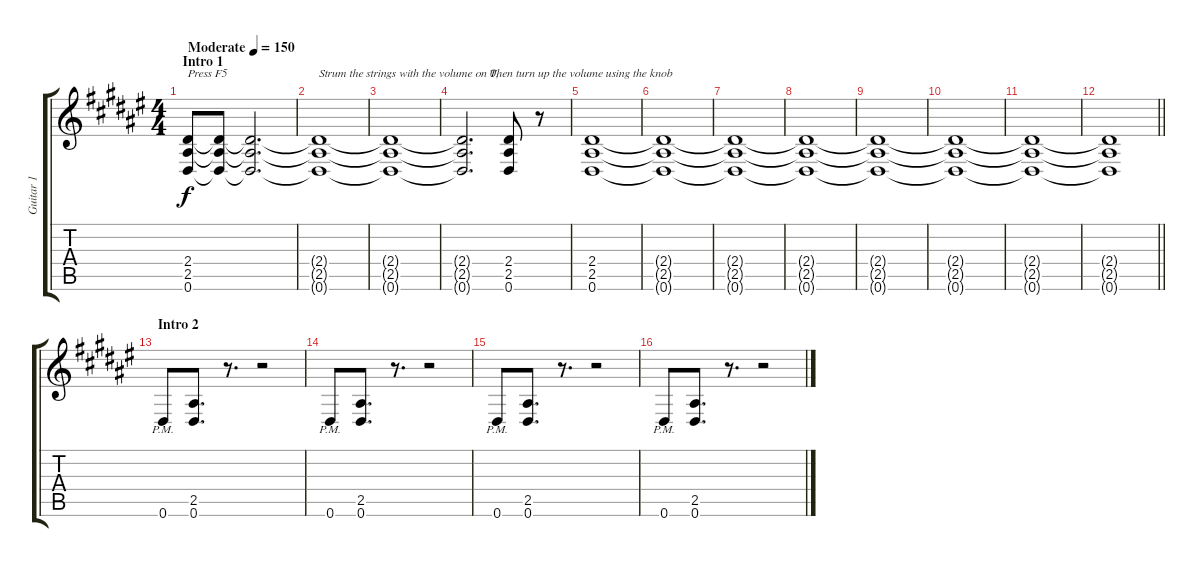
\track ("Guitar 1" "Guitar 1") {instrument distortionguitar}
\staff {score tabs}
\tuning (Eb4 Bb3 Gb3 Db3 Ab2 Eb2) {hide}
\ts (4 4)
\section ("" "Intro 1")
\tempo (150 "Moderate")
\clef g2
\ks f#
(2.4 2.5 0.6).8{txt "Press F5" dy f volume 0 instrument distortionguitar} (2.4{t} 2.5{t} 0.6{t}).8{volume 7} (2.4{t} 2.5{t} 0.6{t}).2{d volume 13} |
(2.4{t} 2.5{t} 0.6{t}).1{txt "Strum the strings with the volume on 0,"} |
(2.4{t} 2.5{t} 0.6{t}).1 |
(2.4{t} 2.5{t} 0.6{t}).2{d txt "         Then turn up the volume using the knob"} (2.4 2.5 0.6).8 r.8 |
(2.4 2.5 0.6).1 |
(2.4{t} 2.5{t} 0.6{t}).1 |
(2.4{t} 2.5{t} 0.6{t}).1 |
(2.4{t} 2.5{t} 0.6{t}).1 |
(2.4{t} 2.5{t} 0.6{t}).1 |
(2.4{t} 2.5{t} 0.6{t}).1 |
(2.4{t} 2.5{t} 0.6{t}).1 |
\barLineRight lightlight
(2.4{t} 2.5{t} 0.6{t}).1 |
\section ("" "Intro 2")
0.6{pm}.8 (2.5 0.6).8{d} r.8{d} r.2 |
0.6{pm}.8 (2.5 0.6).8{d} r.8{d} r.2 |
0.6{pm}.8 (2.5 0.6).8{d} r.8{d} r.2 |
0.6{pm}.8 (2.5 0.6).8{d} r.8{d} r.2
